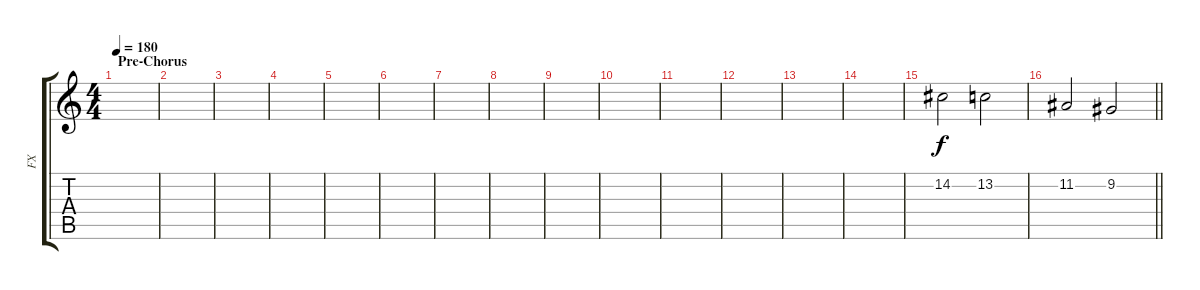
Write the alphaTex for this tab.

\track ("FX" "FX") {instrument fx7echoes}
\staff {score tabs}
\tuning (E4 B3 G3 D3 A2 E2) {hide}
\ts (4 4)
\section ("" "Pre-Chorus")
\tempo 180
\clef g2
\ks c
|
|
|
|
|
|
|
|
|
|
|
|
|
|
14.2.2{volume 13 instrument tubularbells} 13.2.2 |
\barLineRight lightlight
11.2.2 9.2.2
